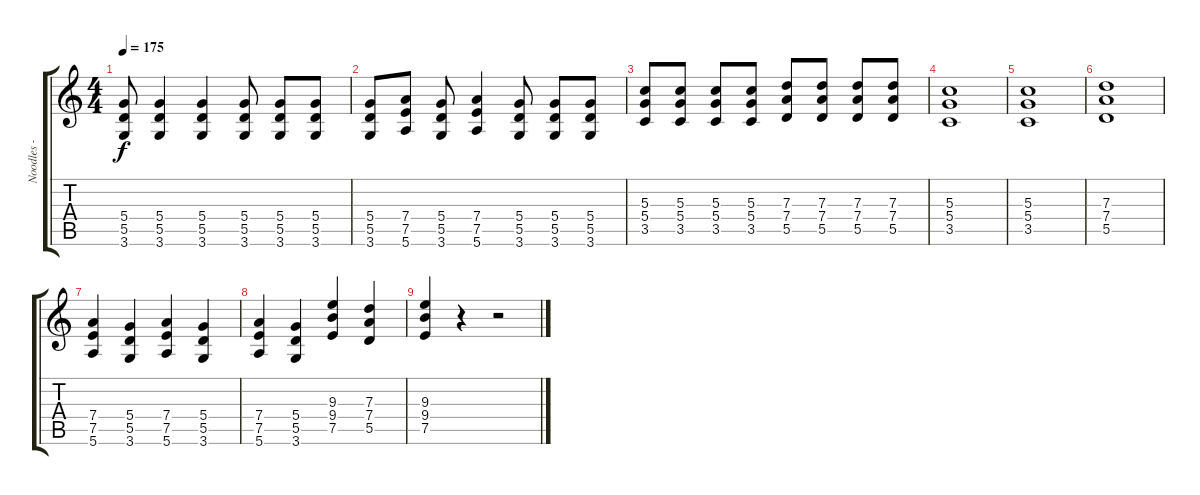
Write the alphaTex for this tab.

\track ("Noodles - Guitar" "Noodles - ") {instrument distortionguitar}
\staff {score tabs}
\tuning (E4 B3 G3 D3 A2 E2) {hide}
\ts (4 4)
\tempo 175
\clef g2
\ks c
(5.4 5.5 3.6).8{dy f} (5.4 5.5 3.6).4 (5.4 5.5 3.6).4 (5.4 5.5 3.6).8 (5.4 5.5 3.6).8 (5.4 5.5 3.6).8 |
(5.4 5.5 3.6).8 (7.4 7.5 5.6).8 (5.4 5.5 3.6).8 (7.4 7.5 5.6).4 (5.4 5.5 3.6).8 (5.4 5.5 3.6).8 (5.4 5.5 3.6).8 |
(5.3 5.4 3.5).8 (5.3 5.4 3.5).8 (5.3 5.4 3.5).8 (5.3 5.4 3.5).8 (7.3 7.4 5.5).8 (7.3 7.4 5.5).8 (7.3 7.4 5.5).8 (7.3 7.4 5.5).8 |
(5.3 5.4 3.5).1 |
(5.3 5.4 3.5).1 |
(7.3 7.4 5.5).1 |
(7.4 7.5 5.6).4 (5.4 5.5 3.6).4 (7.4 7.5 5.6).4 (5.4 5.5 3.6).4 |
(7.4 7.5 5.6).4 (5.4 5.5 3.6).4 (9.3 9.4 7.5).4 (7.3 7.4 5.5).4 |
(9.3 9.4 7.5).4 r.4 r.2
